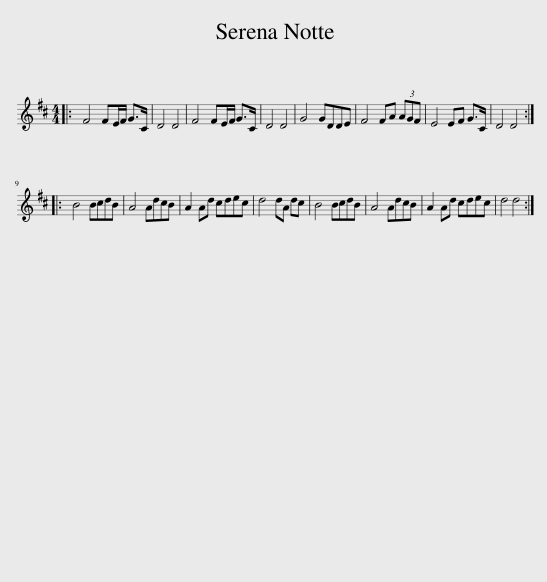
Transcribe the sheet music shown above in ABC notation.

X:1
L:1/8
M:4/4
I:linebreak $
K:D
V:1 treble
V:1
|: F4 FE/F/ G>C | D4 D4 | F4 FE/F/ G>C | D4 D4 | G4 GDDE | %5
 F4 FA (3AGF | E4 EF G>C | D4 D4 ::$ B4 BcdB | A4 AdcB | %10
 A2 Ad cdec | d4 dA dc | B4 BcdB | A4 AdcB | A2 Ad cdec | %15
 d4 d4 :| %16
